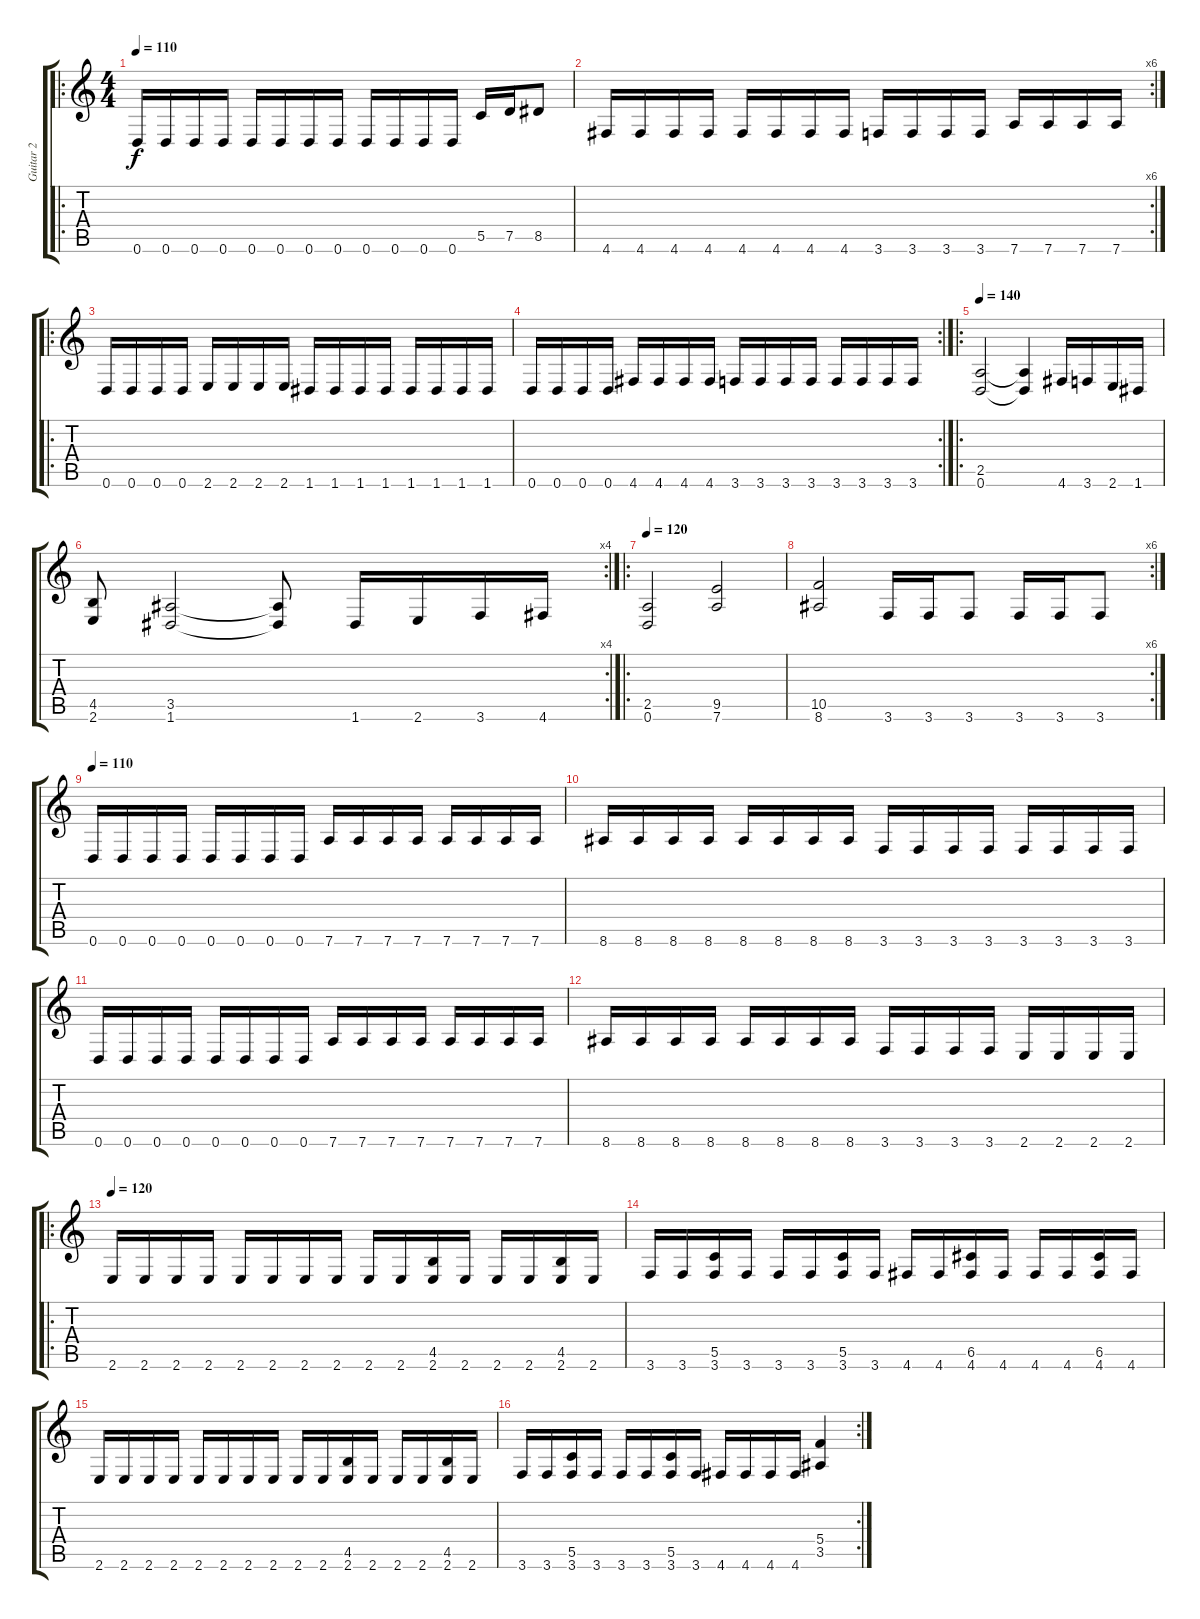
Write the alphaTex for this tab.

\track ("Guitar 2" "Guitar 2") {instrument overdrivenguitar}
\staff {score tabs}
\tuning (D4 A3 F3 C3 G2 D2) {hide}
\ro
\ts (4 4)
\tempo 110
\clef g2
\ks c
0.6.16{dy f} 0.6.16 0.6.16 0.6.16 0.6.16 0.6.16 0.6.16 0.6.16 0.6.16 0.6.16 0.6.16 0.6.16 5.5.16 7.5.16 8.5.8 |
\rc 6
4.6.16 4.6.16 4.6.16 4.6.16 4.6.16 4.6.16 4.6.16 4.6.16 3.6.16 3.6.16 3.6.16 3.6.16 7.6.16 7.6.16 7.6.16 7.6.16 |
\ro
0.6.16 0.6.16 0.6.16 0.6.16 2.6.16 2.6.16 2.6.16 2.6.16 1.6.16 1.6.16 1.6.16 1.6.16 1.6.16 1.6.16 1.6.16 1.6.16 |
\rc 2
0.6.16 0.6.16 0.6.16 0.6.16 4.6.16 4.6.16 4.6.16 4.6.16 3.6.16 3.6.16 3.6.16 3.6.16 3.6.16 3.6.16 3.6.16 3.6.16 |
\ro
\tempo 140
(2.5 0.6).2 (2.5{t} 0.6{t}).4 4.6.16 3.6.16 2.6.16 1.6.16 |
\rc 4
(4.5 2.6).8 (3.5 1.6).2 (3.5{t} 1.6{t}).8 1.6.16 2.6.16 3.6.16 4.6.16 |
\ro
\tempo 120
(2.5 0.6).2 (9.5 7.6).2 |
\rc 6
(10.5 8.6).2 3.6.16 3.6.16 3.6.8 3.6.16 3.6.16 3.6.8 |
\tempo 110
0.6.16 0.6.16 0.6.16 0.6.16 0.6.16 0.6.16 0.6.16 0.6.16 7.6.16 7.6.16 7.6.16 7.6.16 7.6.16 7.6.16 7.6.16 7.6.16 |
8.6.16 8.6.16 8.6.16 8.6.16 8.6.16 8.6.16 8.6.16 8.6.16 3.6.16 3.6.16 3.6.16 3.6.16 3.6.16 3.6.16 3.6.16 3.6.16 |
0.6.16 0.6.16 0.6.16 0.6.16 0.6.16 0.6.16 0.6.16 0.6.16 7.6.16 7.6.16 7.6.16 7.6.16 7.6.16 7.6.16 7.6.16 7.6.16 |
8.6.16 8.6.16 8.6.16 8.6.16 8.6.16 8.6.16 8.6.16 8.6.16 3.6.16 3.6.16 3.6.16 3.6.16 2.6.16 2.6.16 2.6.16 2.6.16 |
\ro
\tempo 120
2.6.16 2.6.16 2.6.16 2.6.16 2.6.16 2.6.16 2.6.16 2.6.16 2.6.16 2.6.16 (4.5 2.6).16 2.6.16 2.6.16 2.6.16 (4.5 2.6).16 2.6.16 |
3.6.16 3.6.16 (5.5 3.6).16 3.6.16 3.6.16 3.6.16 (5.5 3.6).16 3.6.16 4.6.16 4.6.16 (6.5 4.6).16 4.6.16 4.6.16 4.6.16 (6.5 4.6).16 4.6.16 |
2.6.16 2.6.16 2.6.16 2.6.16 2.6.16 2.6.16 2.6.16 2.6.16 2.6.16 2.6.16 (4.5 2.6).16 2.6.16 2.6.16 2.6.16 (4.5 2.6).16 2.6.16 |
\rc 2
3.6.16 3.6.16 (5.5 3.6).16 3.6.16 3.6.16 3.6.16 (5.5 3.6).16 3.6.16 4.6.16 4.6.16 4.6.16 4.6.16 (5.4 3.5).4
